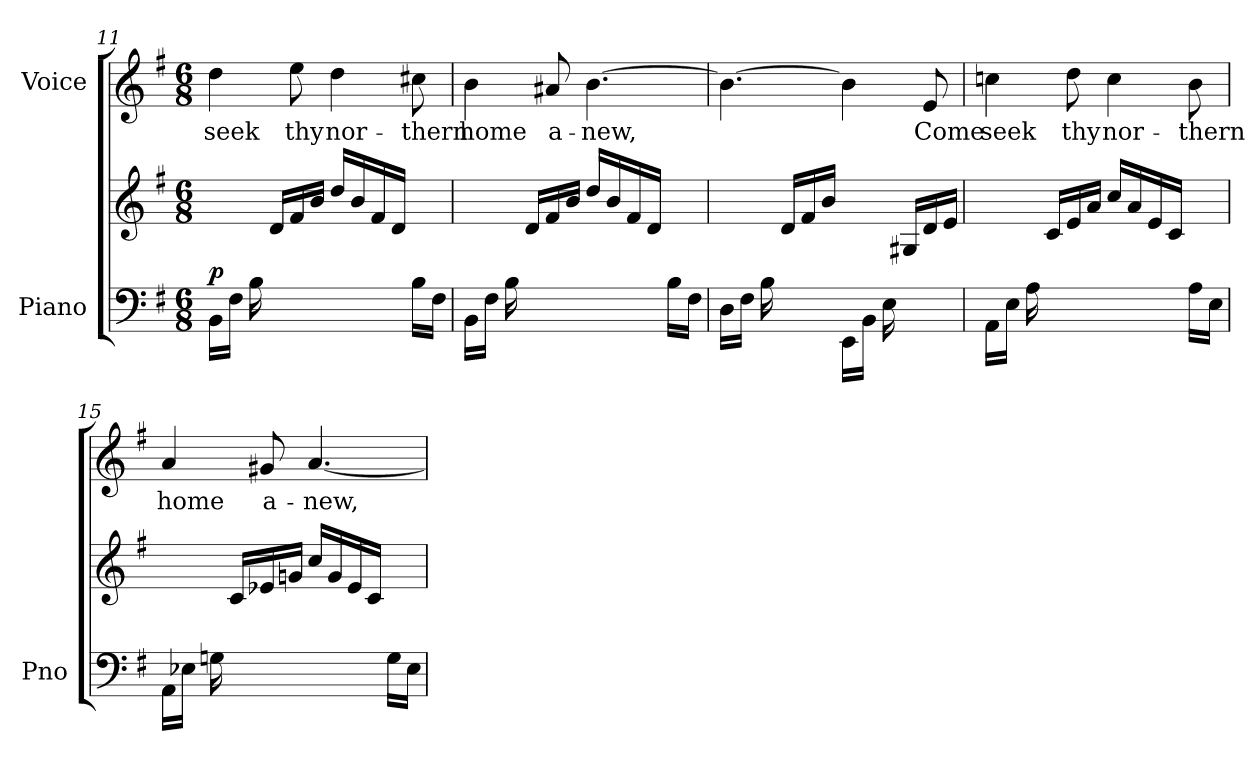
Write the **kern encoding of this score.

**kern	**kern	**dynam	**kern	**text
*part2	*part2	*part2	*part1	*part1
*staff3	*staff2	*staff2/3	*staff1	*staff1
*I"Piano	*	*	*I"Voice	*
*I'Pno	*	*	*	*
!!LO:LB:g=z
*clefF4	*clefG2	*	*clefG2	*
*k[f#]	*k[f#]	*	*k[f#]	*
*M6/8	*M6/8	*	*M6/8	*
=11	=11	=11	=11	=11
*	*^	*	*	*
!	!	!	!LO:DY:a=2	!	!LO:LY:b
16BB\LL	2.ryy	8.ryy	p	4dd\	seek
16F#\JJ	.	.	.	.	.
16B\	.	.	.	.	.
4..ryy	.	16d/LL	.	.	.
!	!	!	!	!	!LO:LY:b
.	.	16f#/	.	8ee\	thy
.	.	16b/JJ	.	.	.
!	!	!	!	!	!LO:LY:b
.	.	16dd/LL	.	4dd\	nor-
.	.	16b/	.	.	.
.	.	16f#/	.	.	.
.	.	16d/JJ	.	.	.
!	!	!	!	!	!LO:LY:b
16B\LL	.	8ryy	.	8cc#X\	-thern
16F#\JJ	.	.	.	.	.
!!LO:LB:g=z
=12	=12	=12	=12	=12	=12
!	!	!	!	!	!LO:LY:b
16BB\LL	2.ryy	8.ryy	.	4b\	home
16F#\JJ	.	.	.	.	.
16B\	.	.	.	.	.
4..ryy	.	16d/LL	.	.	.
!	!	!	!	!	!LO:LY:b
.	.	16f#/	.	8a#X/	a-
.	.	16b/JJ	.	.	.
!	!	!	!	!	!LO:LY:b
.	.	16dd/LL	.	[4.b\	-new,
.	.	16b/	.	.	.
.	.	16f#/	.	.	.
.	.	16d/JJ	.	.	.
16B\LL	.	8ryy	.	.	.
16F#\JJ	.	.	.	.	.
=13	=13	=13	=13	=13	=13
(16D\LL	2.ryy	8.ryy	.	4.b\_	.
16F#\JJ	.	.	.	.	.
16B\	.	.	.	.	.
8.ryy	.	16d/LL	.	.	.
.	.	16f#/	.	.	.
.	.	16b/JJ)	.	.	.
(16EE\LL	.	8.ryy	.	4b\]	.
16BB\JJ	.	.	.	.	.
16E\	.	.	.	.	.
8.ryy	.	16G#X/LL	.	.	.
!	!	!	!	!	!LO:LY:b
.	.	16d/	.	8e/	Come
.	.	16e/JJ)	.	.	.
!!LO:LB:g=z
=14	=14	=14	=14	=14	=14
!	!	!	!	!	!LO:LY:b
16AA\LL	2.ryy	8.ryy	.	4ccn\	seek
16E\JJ	.	.	.	.	.
16A\	.	.	.	.	.
4..ryy	.	16c/LL	.	.	.
!	!	!	!	!	!LO:LY:b
.	.	16e/	.	8dd\	thy
.	.	16a/JJ	.	.	.
!	!	!	!	!	!LO:LY:b
.	.	16cc/LL	.	4cc\	nor-
.	.	16a/	.	.	.
.	.	16e/	.	.	.
.	.	16c/JJ	.	.	.
!	!	!	!	!	!LO:LY:b
16A\LL	.	8ryy	.	8b\	-thern
16E\JJ	.	.	.	.	.
!!LO:PB:g=z
=15	=15	=15	=15	=15	=15
!	!	!	!	!	!LO:LY:b
16AA\LL	2.ryy	8.ryy	.	4a/	home
16E-X\JJ	.	.	.	.	.
16Gn\	.	.	.	.	.
4..ryy	.	16c/LL	.	.	.
!	!	!	!	!	!LO:LY:b
.	.	16e-X/	.	8g#X/	a-
.	.	16gn/JJ	.	.	.
!	!	!	!	!	!LO:LY:b
.	.	16cc/LL	.	[4.a/	-new,
.	.	16g/	.	.	.
.	.	16e-/	.	.	.
.	.	16c/JJ	.	.	.
16G\LL	.	8ryy	.	.	.
16E-\JJ	.	.	.	.	.
*	*v	*v	*	*	*
=	=	=	=	=
*-	*-	*-	*-	*-
